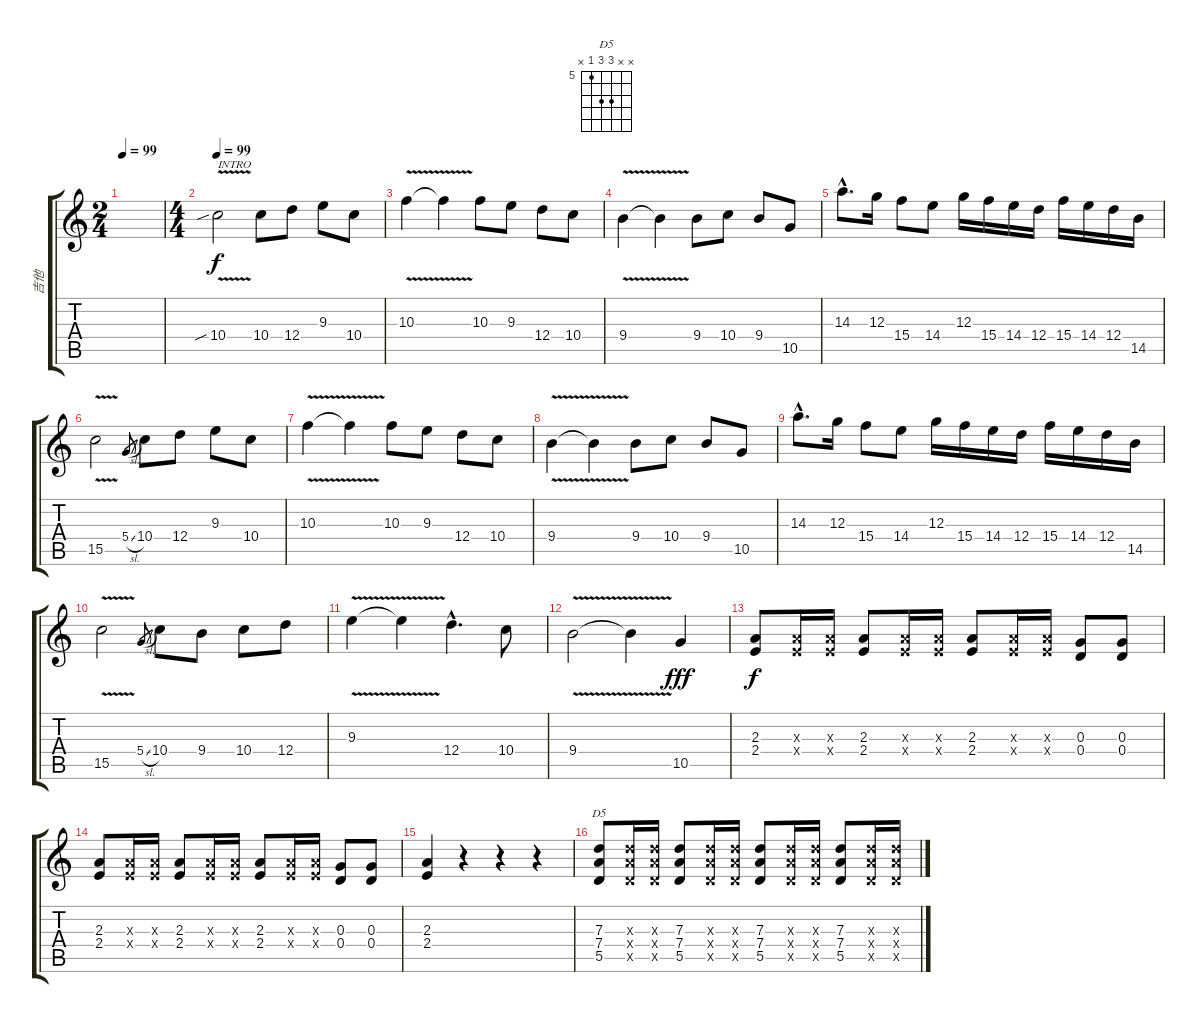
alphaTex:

\track ("吉他" "吉他") {instrument distortionguitar}
\staff {score tabs}
\tuning (E4 B3 G3 D3 A2 E2) {hide}
\chord ("D5" x x 7 7 5 x) {firstfret 5}
\ts (2 4)
\tempo 99
\clef g2
\ks c
|
\ts (4 4)
\tempo 99
10.4{v sib}.2{txt "INTRO"} 10.4.8 12.4.8 9.3.8 10.4.8 |
10.3{v}.4 10.3{t}.4 10.3.8 9.3.8 12.4.8 10.4.8 |
9.4{v}.4 9.4{t}.4 9.4.8 10.4.8 9.4.8 10.5.8 |
14.3{hac}.8{d} 12.3.16 15.4.8 14.4.8 12.3.16 15.4.16 14.4.16 12.4.16 15.4.16 14.4.16 12.4.16 14.5.16 |
15.5{v}.2 5.4{sl}.8{gr} 10.4.8 12.4.8 9.3.8 10.4.8 |
10.3{v}.4 10.3{t}.4 10.3.8 9.3.8 12.4.8 10.4.8 |
9.4{v}.4 9.4{t}.4 9.4.8 10.4.8 9.4.8 10.5.8 |
14.3{hac}.8{d} 12.3.16 15.4.8 14.4.8 12.3.16 15.4.16 14.4.16 12.4.16 15.4.16 14.4.16 12.4.16 14.5.16 |
15.5{v}.2 5.4{sl}.8{gr} 10.4.8 9.4.8 10.4.8 12.4.8 |
9.3{v}.4 9.3{t}.4 12.4{hac}.4{d} 10.4.8 |
9.4{v}.2 9.4{t}.4 10.5.4{dy fff} |
(2.3 2.4).8{dy f} (2.3{x} 2.4{x}).16 (2.3{x} 2.4{x}).16 (2.3 2.4).8 (2.3{x} 2.4{x}).16 (2.3{x} 2.4{x}).16 (2.3 2.4).8 (2.3{x} 2.4{x}).16 (2.3{x} 2.4{x}).16 (0.3 0.4).8 (0.3 0.4).8 |
(2.3 2.4).8 (2.3{x} 2.4{x}).16 (2.3{x} 2.4{x}).16 (2.3 2.4).8 (2.3{x} 2.4{x}).16 (2.3{x} 2.4{x}).16 (2.3 2.4).8 (2.3{x} 2.4{x}).16 (2.3{x} 2.4{x}).16 (0.3 0.4).8 (0.3 0.4).8 |
(2.3 2.4).4 r.4 r.4 r.4 |
(7.3 7.4 5.5).8{ch "D5" volume 12} (7.3{x} 7.4{x} 5.5{x}).16 (7.3{x} 7.4{x} 5.5{x}).16 (7.3 7.4 5.5).8 (7.3{x} 7.4{x} 5.5{x}).16 (7.3{x} 7.4{x} 5.5{x}).16 (7.3 7.4 5.5).8 (7.3{x} 7.4{x} 5.5{x}).16 (7.3{x} 7.4{x} 5.5{x}).16 (7.3 7.4 5.5).8 (7.3{x} 7.4{x} 5.5{x}).16 (7.3{x} 7.4{x} 5.5{x}).16
